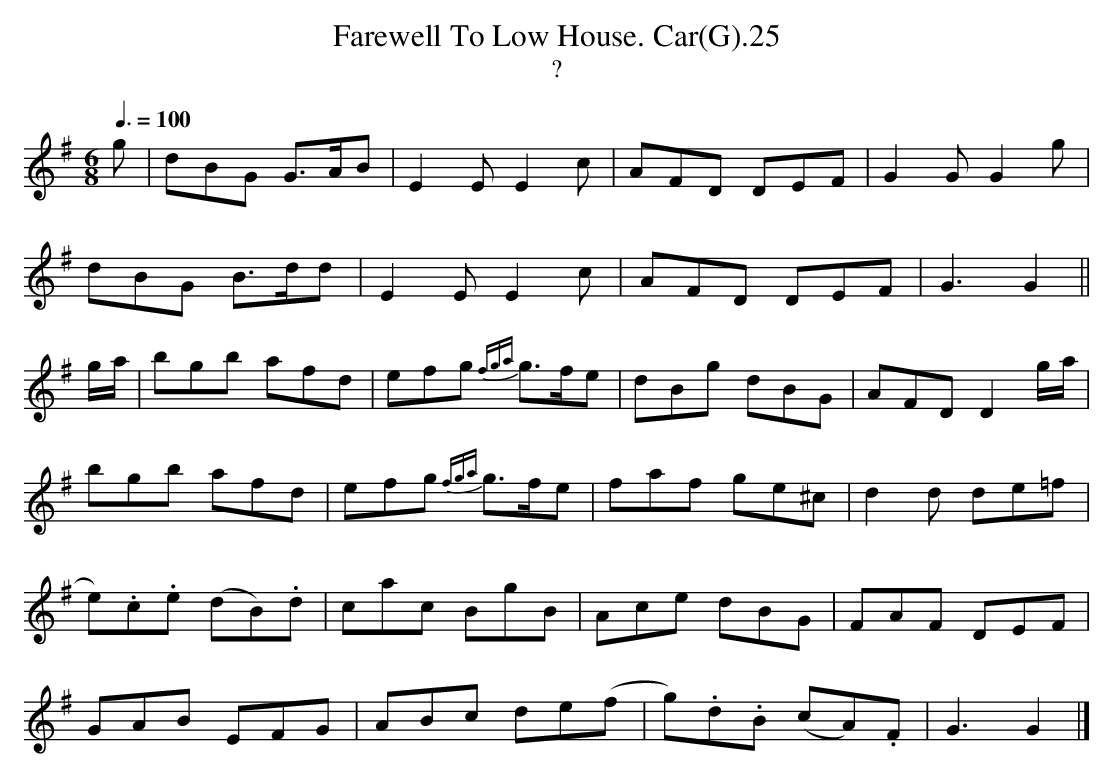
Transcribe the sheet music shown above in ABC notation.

X:1
T:Farewell To Low House. Car(G).25
T:?
M:6/8
L:1/8
Q:3/8=100
K:G
g|dBG G>AB|E2E E2c|AFD DEF|G2G G2g|
dBG B>dd|E2E E2c|AFD DEF|G3 G2||
g/a/|bgb afd|efg {fga}g>fe|dBg dBG|AFD D2g/a/|
bgb afd|efg {fga}g>fe|faf ge^c|d2d de=f|
e).c.e (dB).d|cac BgB|Ace dBG|FAF DEF|
GAB EFG|ABc de(f|g).d.B (cA).F|G3 G2|]
